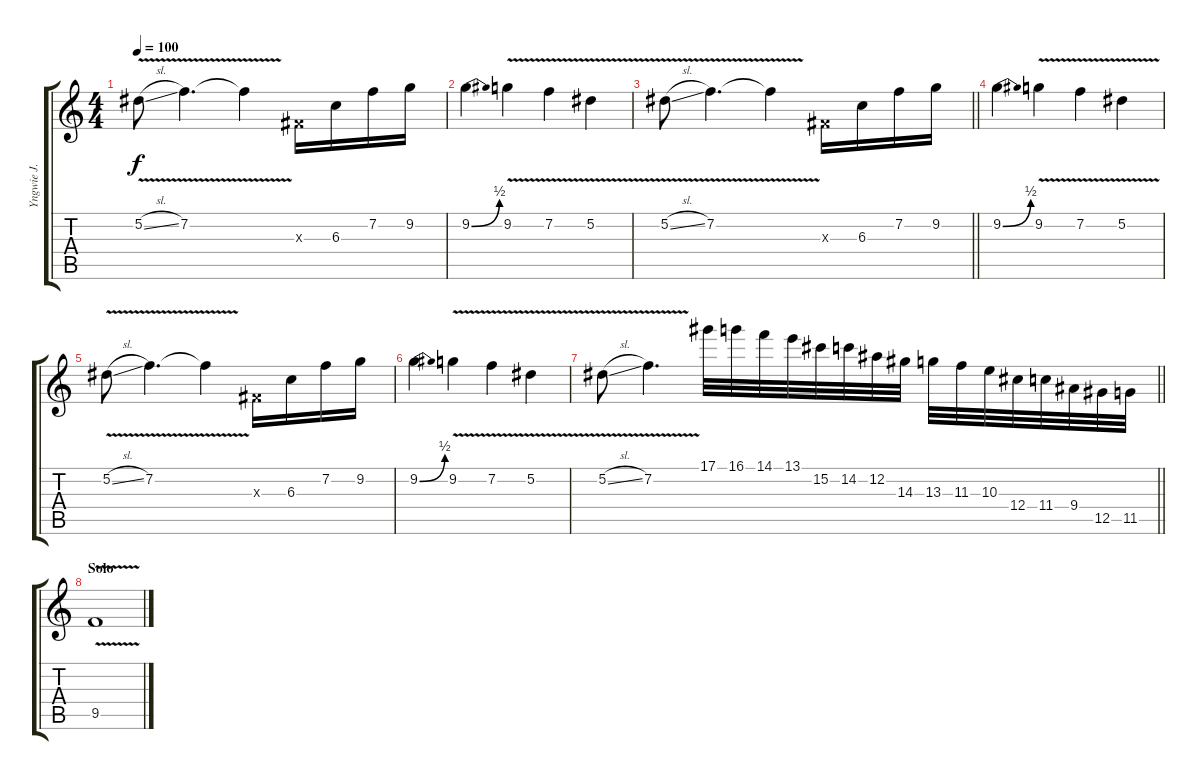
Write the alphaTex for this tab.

\track ("Yngwie J. Malmsteen" "Yngwie J. ") {instrument overdrivenguitar}
\staff {score tabs}
\tuning (Eb4 Bb3 Gb3 Db3 Ab2 Eb2) {hide}
\ts (4 4)
\tempo 100
\clef g2
\ks c
5.2{v sl}.8{dy f} 7.2{v}.4{d} 7.2{t}.4 0.3{x}.16 6.3.16 7.2.16 9.2.16 |
9.2{be (bend 0 0 60 2)}.4 9.2{v}.4 7.2{v}.4 5.2{v}.4 |
\barLineRight lightlight
5.2{v sl}.8 7.2{v}.4{d} 7.2{t}.4 0.3{x}.16 6.3.16 7.2.16 9.2.16 |
9.2{be (bend 0 0 60 2)}.4 9.2{v}.4 7.2{v}.4 5.2{v}.4 |
5.2{v sl}.8 7.2{v}.4{d} 7.2{t}.4 0.3{x}.16 6.3.16 7.2.16 9.2.16 |
9.2{be (bend 0 0 60 2)}.4 9.2{v}.4 7.2{v}.4 5.2{v}.4 |
\barLineRight lightlight
5.2{v sl}.8 7.2{v}.4{d} 17.1.32 16.1.32 14.1.32 13.1.32 15.2.32 14.2.32 12.2.32 14.3.32 13.3.32 11.3.32 10.3.32 12.4.32 11.4.32 9.4.32 12.5.32 11.5.32 |
\section ("" "Solo")
9.5{v}.1
